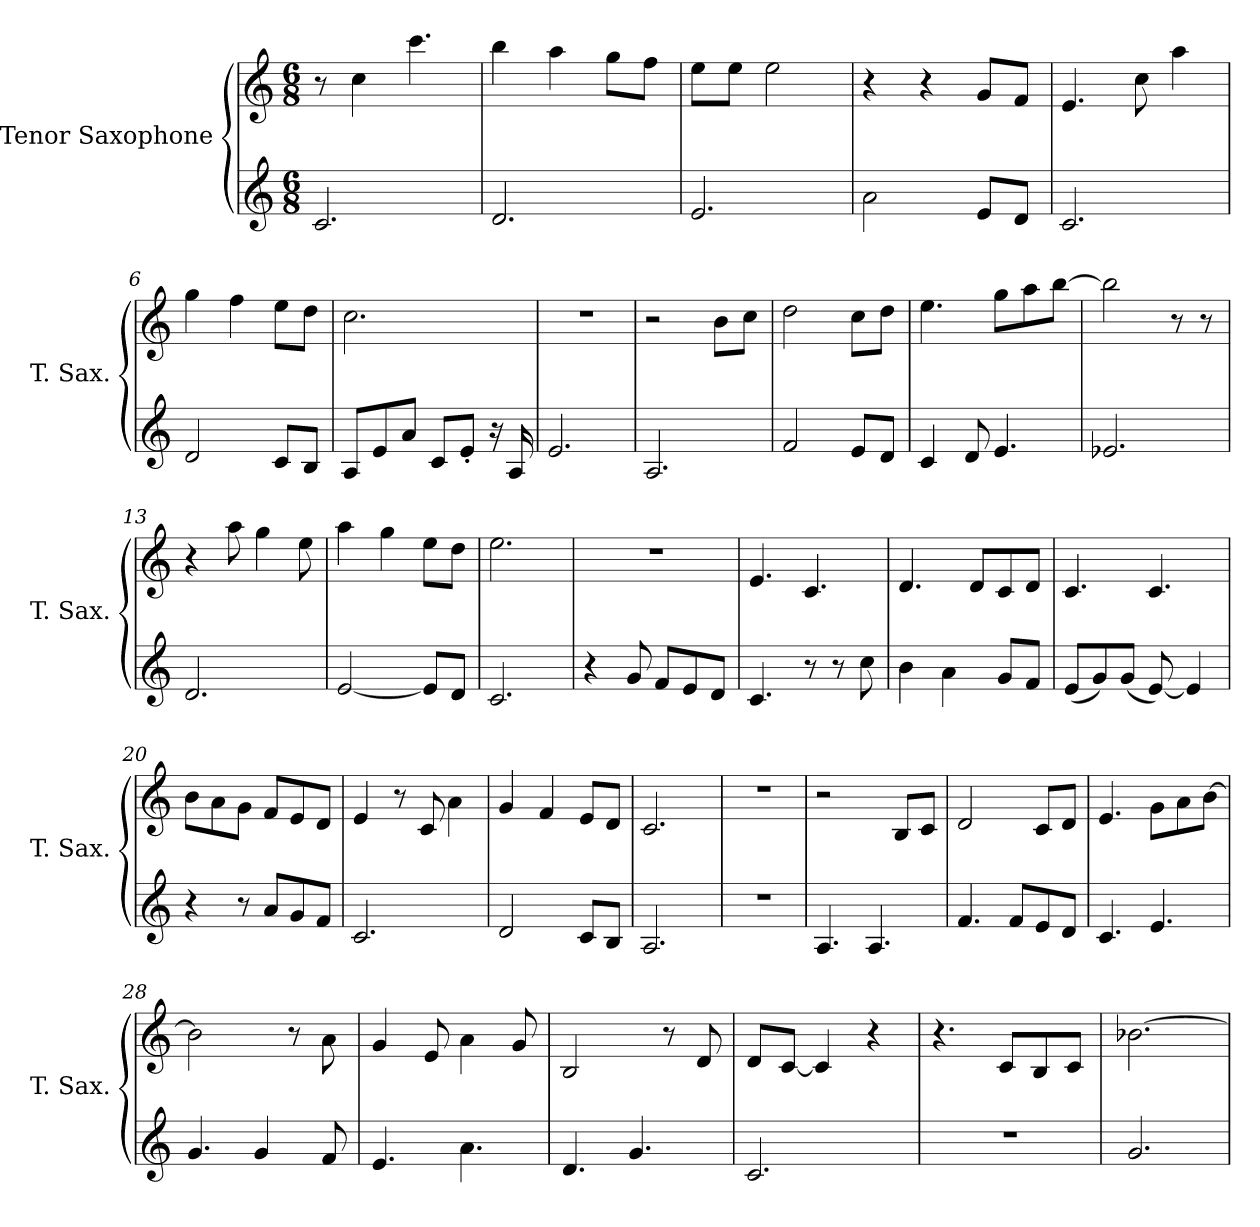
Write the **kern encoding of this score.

**kern	**kern
*part2	*part1
*staff2	*staff1
*I"Tenor Saxophone	*I"Tenor Saxophone
*I'T. Sax.	*I'T. Sax.
*clefG2	*clefG2
*ITrd8c14	*ITrd8c14
*k[]	*k[]
*M6/8	*M6/8
*MM105	*MM105
=1	=1
2.C/	8r
.	4c\
.	4.cc\
=2	=2
2.D/	4b\
.	4a\
.	8g\L
.	8f\J
=3	=3
2.E/	8e\L
.	8e\J
.	2e\
=4	=4
2A\	4r
.	4r
8E/L	8G/L
8D/J	8F/J
=5	=5
2.C/	4.E/
.	8c\
.	4a\
=6	=6
2D/	4g\
.	4f\
8C/L	8e\L
8BB/J	8d\J
=7	=7
8AA/L	2.c\
8E/	.
8A/J	.
8C/L	.
8E'/J	.
16r	.
16AA/	.
=8	=8
2.E/	2.r
!!LO:LB:g=z
=9	=9
2.AA/	2r
.	8B\L
.	8c\J
=10	=10
2F/	2d\
8E/L	8c\L
8D/J	8d\J
=11	=11
4C/	4.e\
8D/	.
4.E/	8g\L
.	8a\
.	[8b\J
=12	=12
2.E-X/	2b\]
.	8r
.	8r
=13	=13
2.D/	4r
.	8a\
.	4g\
.	8e\
=14	=14
[2E/	4a\
.	4g\
8E/L]	8e\L
8D/J	8d\J
=15	=15
2.C/	2.e\
=16	=16
4r	2.r
8G/	.
8F/L	.
8E/	.
8D/J	.
=17	=17
4.C/	4.E/
8r	4.C/
8r	.
8c\	.
!!LO:LB:g=z
=18	=18
4B\	4.D/
4A\	.
.	8D/L
8G/L	8C/
8F/J	8D/J
=19	=19
(<8E/L	4.C/
8G/)	.
(<8G/J	.
[8E/)	4.C/
4E/]	.
=20	=20
4r	8B\L
.	8A\
8r	8G\J
8A/L	8F/L
8G/	8E/
8F/J	8D/J
=21	=21
2.C/	4E/
.	8r
.	8C/
.	4A\
=22	=22
2D/	4G/
.	4F/
8C/L	8E/L
8BB/J	8D/J
=23	=23
2.AA/	2.C/
=24	=24
2.r	2.r
=25	=25
4.AA/	2r
4.AA/	.
.	8BB/L
.	8C/J
=26	=26
4.F/	2D/
8F/L	.
8E/	8C/L
8D/J	8D/J
!!LO:LB:g=z
=27	=27
4.C/	4.E/
4.E/	8G\L
.	8A\
.	[8B\J
=28	=28
4.G/	2B\]
4G/	.
.	8r
8F/	8A\
=29	=29
4.E/	4G/
.	8E/
4.A\	4A\
.	8G/
=30	=30
4.D/	2BB/
4.G/	.
.	8r
.	8D/
=31	=31
2.C/	8D/L
.	[8C/J
.	4C/]
.	4r
=32	=32
2.r	4.r
.	8C/L
.	8BB/
.	8C/J
=33	=33
2.G/	[2.B-X\
=	=
*-	*-
